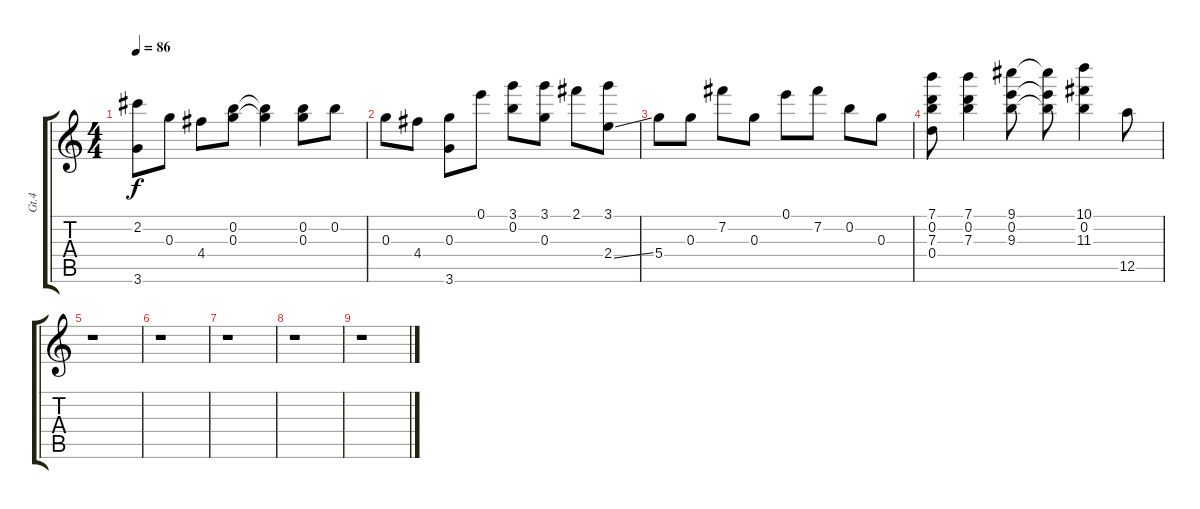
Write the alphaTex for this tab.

\track ("Gt.4" "Gt.4") {instrument acousticguitarnylon}
\staff {score tabs}
\tuning (E5 B4 G4 D4 A3 E3) {hide}
\ts (4 4)
\tempo 86
\clef g2
\ks c
(2.2 3.6{t}).8{dy f} 0.3.8 4.4.8 (0.2 0.3).8 (0.2{t} 0.3{t}).4 (0.2 0.3).8 0.2.8 |
0.3.8 4.4.8 (0.3 3.6).8 0.1.8 (3.1 0.2).8 (3.1 0.3).8 2.1.8 (3.1 2.4{ss}).8 |
5.4.8 0.3.8 7.2.8 0.3.8 0.1.8 7.2.8 0.2.8 0.3.8 |
(7.1 0.2 7.3 0.4).8 (7.1 0.2 7.3).4 (9.1 0.2 9.3).8 (9.1{t} 0.2{t} 9.3{t}).8 (10.1 0.2 11.3).4 12.5.8 |
r.1 |
r.1 |
r.1 |
r.1 |
r.1
